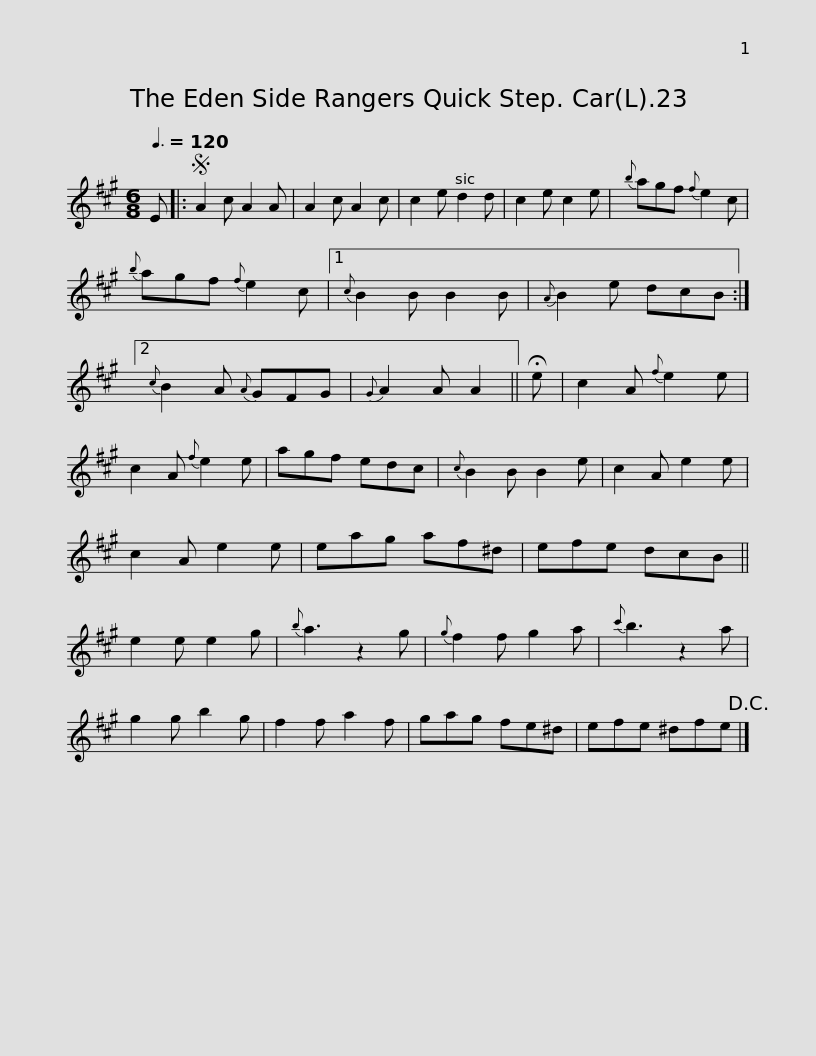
X:1
L:1/8
Q:3/8=120
M:6/8
I:linebreak $
K:A
V:1 treble
V:1
 E |:S A2 c A2 A | A2 c A2 c | c2 e d2 d | c2 e c2 e | %5
{b} agf{f} e2 c |{b} agf{f} e2 c |1{c} B2 B B2 B |${A} B2 e dcB :|2{c} B2 A{A} GFG | %10
{G} A2 A A2 || !fermata!e | c2 A{f} e2 e | c2 A{f} e2 e | agf edc | %15
{c} B2 B B2 e |$ c2 A e2 e | c2 A e2 e | eag af^d | efe dcB || %20
 e2 e e2 g |{b} a3 z2 g |{g} f2 f g2 a |{c'} b3 z2 a |$ g2 g b2 g | %25
 f2 f a2 f | gag fe^d | efe ^dfe!D.C.! |] %28
